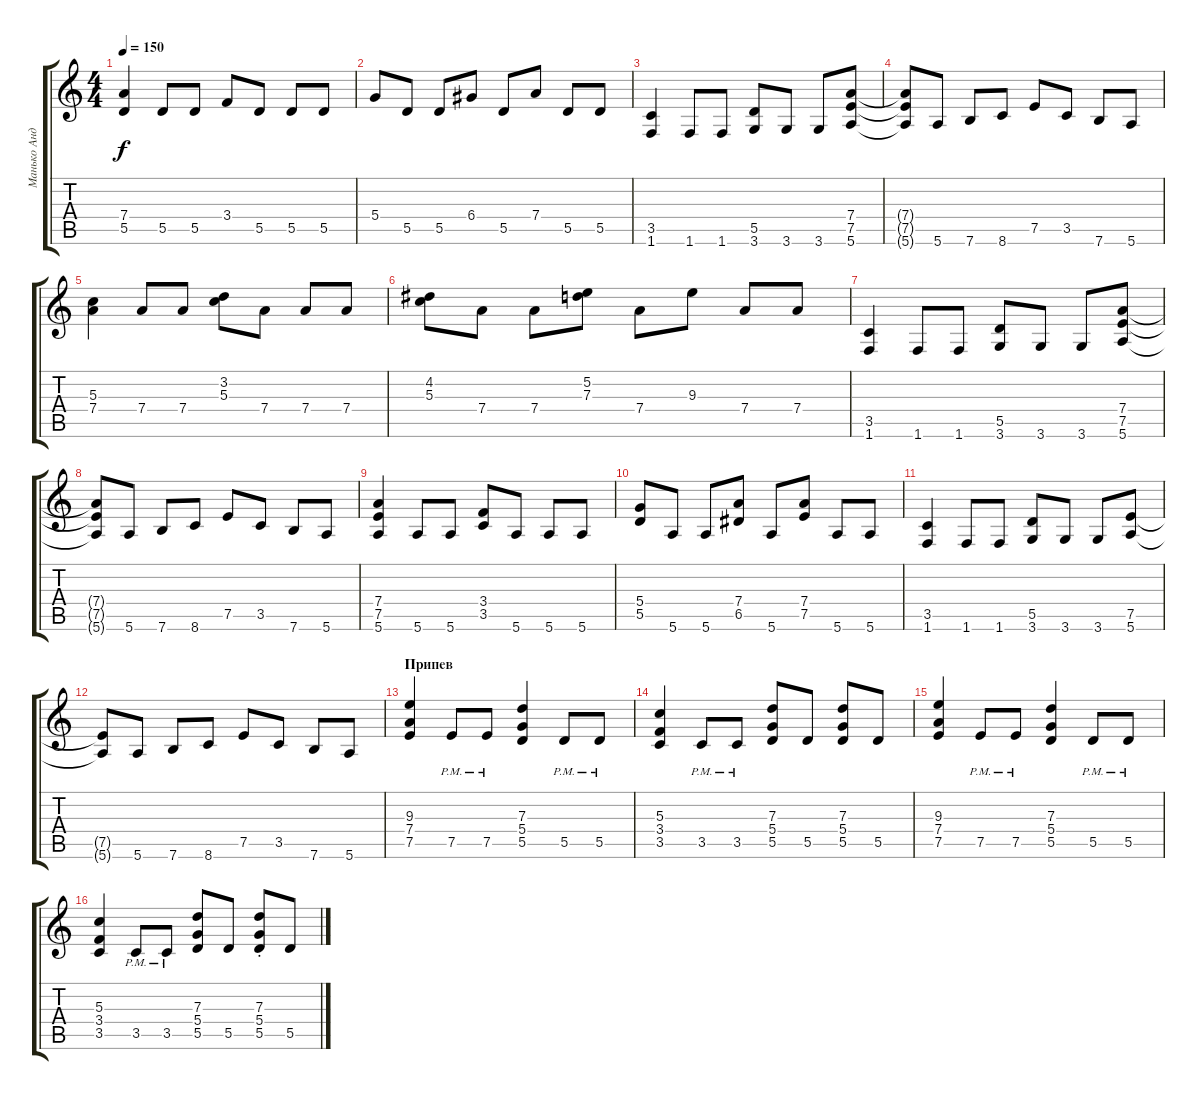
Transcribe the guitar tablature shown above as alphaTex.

\track ("Манько Андрей" "Манько Анд") {instrument distortionguitar}
\staff {score tabs}
\tuning (E4 B3 G3 D3 A2 E2) {hide}
\ts (4 4)
\tempo 150
\clef g2
\ks c
(7.4 5.5).4{dy f} 5.5.8 5.5.8 3.4.8 5.5.8 5.5.8 5.5.8 |
5.4.8 5.5.8 5.5.8 6.4.8 5.5.8 7.4.8 5.5.8 5.5.8 |
(3.5 1.6).4 1.6.8 1.6.8 (5.5 3.6).8 3.6.8 3.6.8 (7.4 7.5 5.6).8 |
(7.4{t} 7.5{t} 5.6{t}).8 5.6.8 7.6.8 8.6.8 7.5.8 3.5.8 7.6.8 5.6.8 |
(5.3 7.4).4 7.4.8 7.4.8 (3.2 5.3).8 7.4.8 7.4.8 7.4.8 |
(4.2 5.3).8 7.4.8 7.4.8 (5.2 7.3).8 7.4.8 9.3.8 7.4.8 7.4.8 |
(3.5 1.6).4 1.6.8 1.6.8 (5.5 3.6).8 3.6.8 3.6.8 (7.4 7.5 5.6).8 |
(7.4{t} 7.5{t} 5.6{t}).8 5.6.8 7.6.8 8.6.8 7.5.8 3.5.8 7.6.8 5.6.8 |
(7.4 7.5 5.6).4 5.6.8 5.6.8 (3.4 3.5).8 5.6.8 5.6.8 5.6.8 |
(5.4 5.5).8 5.6.8 5.6.8 (7.4 6.5).8 5.6.8 (7.4 7.5).8 5.6.8 5.6.8 |
(3.5 1.6).4 1.6.8 1.6.8 (5.5 3.6).8 3.6.8 3.6.8 (7.5 5.6).8 |
(7.5{t} 5.6{t}).8 5.6.8 7.6.8 8.6.8 7.5.8 3.5.8 7.6.8 5.6.8 |
\section ("" "Припев")
(9.3 7.4 7.5).4 7.5{pm}.8 7.5{pm}.8 (7.3 5.4 5.5).4 5.5{pm}.8 5.5{pm}.8 |
(5.3 3.4 3.5).4 3.5{pm}.8 3.5{pm}.8 (7.3 5.4 5.5).8 5.5.8 (7.3 5.4 5.5).8 5.5.8 |
(9.3 7.4 7.5).4 7.5{pm}.8 7.5{pm}.8 (7.3 5.4 5.5).4 5.5{pm}.8 5.5{pm}.8 |
(5.3 3.4 3.5).4 3.5{pm}.8 3.5{pm}.8 (7.3 5.4 5.5).8 5.5.8 (7.3 5.4 5.5{st}).8 5.5.8
